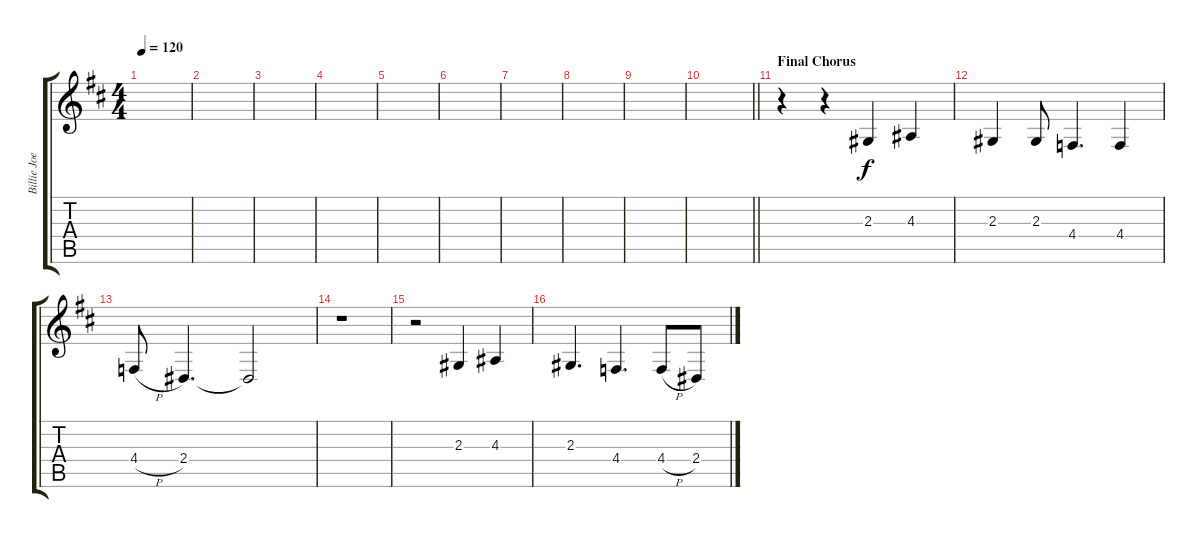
\track ("Billie Joe Vocals" "Billie Joe") {instrument trumpet}
\staff {score tabs}
\tuning (Eb4 Bb3 Gb3 Db3 Ab2 Eb2) {hide}
\ts (4 4)
\tempo 120
\clef g2
\ks d
|
|
|
|
|
|
|
|
|
\barLineRight lightlight
|
\section ("" "Final Chorus")
r.4 r.4 2.3.4 4.3.4 |
2.3.4 2.3.8 4.4.4{d} 4.4.4 |
4.4{h}.8 2.4.4{d} 2.4{t}.2 |
r.1 |
r.2 2.3.4 4.3.4 |
2.3.4{d} 4.4.4{d} 4.4{h}.8 2.4.8
